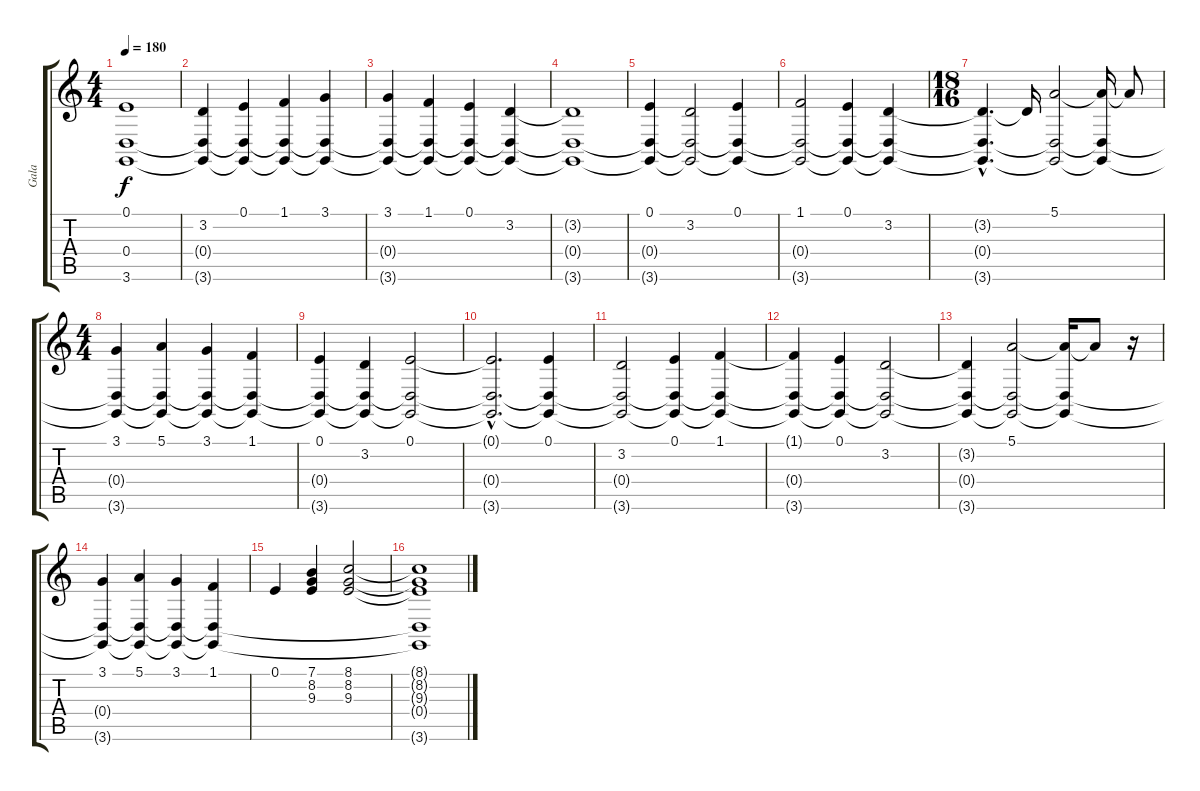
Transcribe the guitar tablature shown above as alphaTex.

\track ("Gala" "Gala") {instrument bagpipe}
\staff {score tabs}
\tuning (E4 B3 G3 D3 A2 E2) {hide}
\ts (4 4)
\tempo 180
\clef g2
\ks c
(0.1 0.4{t} 3.6{t}).1{dy f} |
(3.2 0.4{t} 3.6{t}).4 (0.1 0.4{t} 3.6{t}).4 (1.1 0.4{t} 3.6{t}).4 (3.1 0.4{t} 3.6{t}).4 |
(3.1 0.4{t} 3.6{t}).4 (1.1 0.4{t} 3.6{t}).4 (0.1 0.4{t} 3.6{t}).4 (3.2 0.4{t} 3.6{t}).4 |
(3.2{t} 0.4{t} 3.6{t}).1 |
(0.1 0.4{t} 3.6{t}).4 (3.2 0.4{t} 3.6{t}).2 (0.1 0.4{t} 3.6{t}).4 |
(1.1 0.4{t} 3.6{t}).2 (0.1 0.4{t} 3.6{t}).4 (3.2 0.4{t} 3.6{t}).4 |
\ts (18 16)
(3.2{hac t} 0.4{hac t} 3.6{hac t}).4{d} 3.2{t}.16 (5.1 0.4{t} 3.6{t}).2 (5.1{t} 0.4{t} 3.6{t}).16 5.1{t}.8 |
\ts (4 4)
(3.1 0.4{t} 3.6{t}).4 (5.1 0.4{t} 3.6{t}).4 (3.1 0.4{t} 3.6{t}).4 (1.1 0.4{t} 3.6{t}).4 |
(0.1 0.4{t} 3.6{t}).4 (3.2 0.4{t} 3.6{t}).4 (0.1 0.4{t} 3.6{t}).2 |
(0.1{hac t} 0.4{hac t} 3.6{hac t}).2{d} (0.1 0.4{t} 3.6{t}).4 |
(3.2 0.4{t} 3.6{t}).2 (0.1 0.4{t} 3.6{t}).4 (1.1 0.4{t} 3.6{t}).4 |
(1.1{t} 0.4{t} 3.6{t}).4 (0.1 0.4{t} 3.6{t}).4 (3.2 0.4{t} 3.6{t}).2 |
(3.2{t} 0.4{t} 3.6{t}).4 (5.1 0.4{t} 3.6{t}).2 (5.1{t} 0.4{t} 3.6{t}).16 5.1{t}.8 r.16 |
(3.1 0.4{t} 3.6{t}).4 (5.1 0.4{t} 3.6{t}).4 (3.1 0.4{t} 3.6{t}).4 (1.1 0.4{t} 3.6{t}).4 |
0.1.4 (7.1 8.2 9.3).4 (8.1 8.2 9.3).2 |
(8.1{t} 8.2{t} 9.3{t} 0.4{t} 3.6{t}).1
